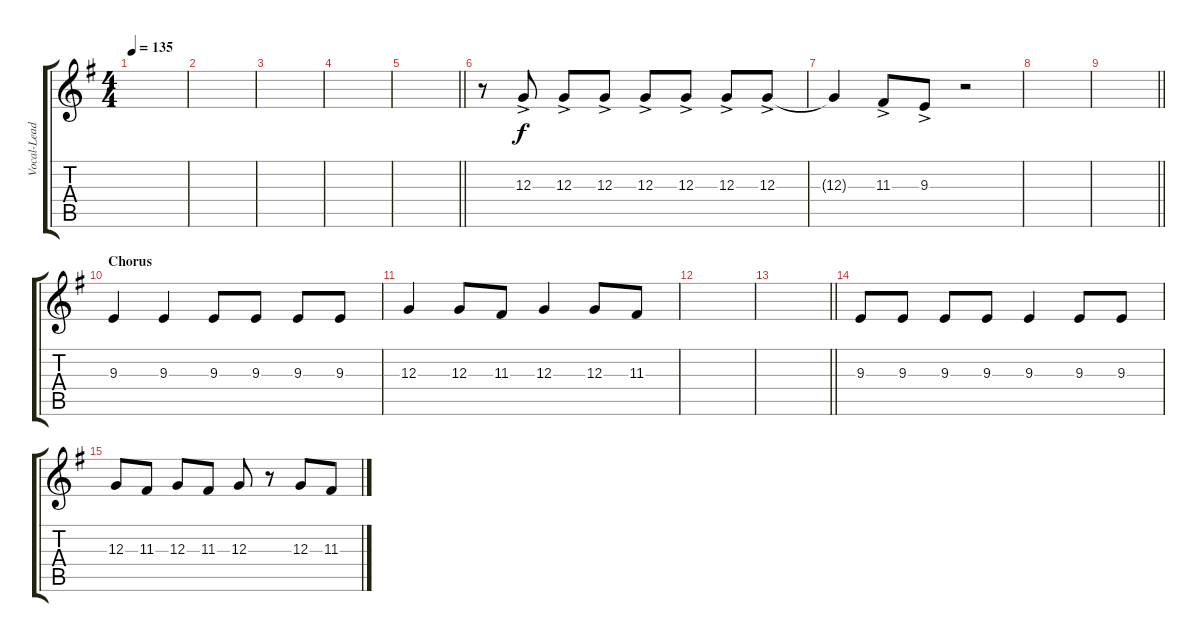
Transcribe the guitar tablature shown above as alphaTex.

\track ("Vocal-Lead1" "Vocal-Lead") {instrument lead6voice}
\staff {score tabs}
\tuning (E4 B3 G3 D3 A2 E2) {hide}
\ts (4 4)
\tempo 135
\clef g2
\ks g
|
|
|
|
\barLineRight lightlight
|
r.8 12.3{ac}.8 12.3{ac}.8 12.3{ac}.8 12.3{ac}.8 12.3{ac}.8 12.3{ac}.8 12.3{ac}.8 |
12.3{t}.4 11.3{ac}.8 9.3{ac}.8 r.2 |
|
\barLineRight lightlight
|
\section ("" "Chorus")
9.3.4 9.3.4 9.3.8 9.3.8 9.3.8 9.3.8 |
12.3.4 12.3.8 11.3.8 12.3.4 12.3.8 11.3.8 |
|
\barLineRight lightlight
|
9.3.8 9.3.8 9.3.8 9.3.8 9.3.4 9.3.8 9.3.8 |
12.3.8 11.3.8 12.3.8 11.3.8 12.3.8 r.8 12.3.8 11.3.8
